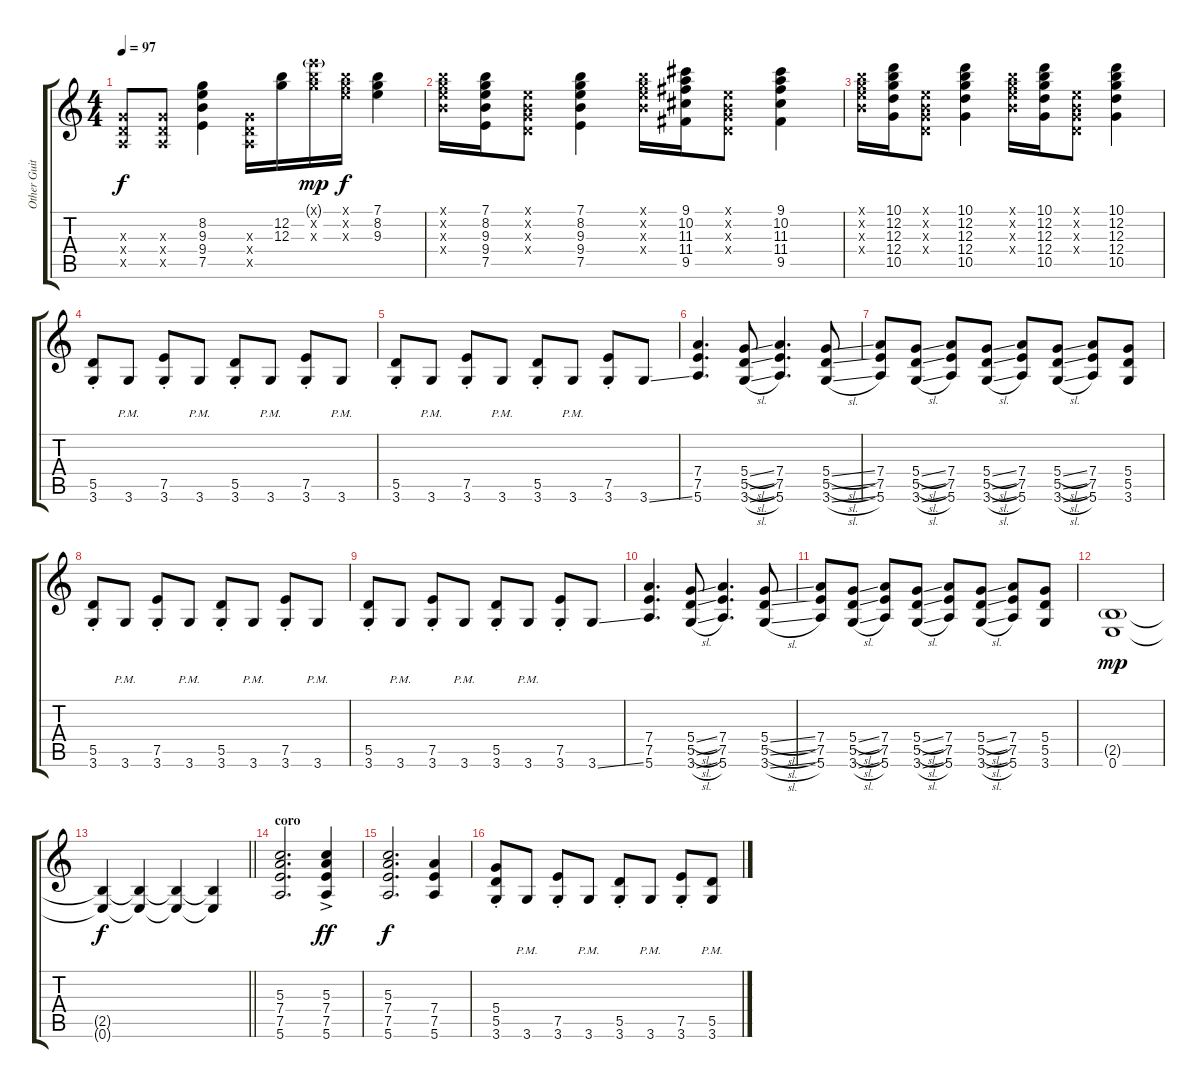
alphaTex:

\track ("Other Guitar" "Other Guit") {instrument overdrivenguitar}
\staff {score tabs}
\tuning (E4 B3 G3 D3 A2 E2) {hide}
\ts (4 4)
\tempo 97
\clef g2
\ks c
(0.3{x} 0.4{x} 0.5{x}).8{dy f} (0.3{x} 0.4{x} 0.5{x}).8 (8.2 9.3 9.4 7.5).4 (0.3{x} 0.4{x} 0.5{x}).16 (12.2 12.3).16 (12.1{g x} 12.2{x} 12.3{x}).16{dy mp} (7.1{x} 8.2{x} 9.3{x}).16{dy f} (7.1 8.2 9.3).4 |
(7.1{x} 8.2{x} 9.3{x} 9.4{x}).16 (7.1 8.2 9.3 9.4 7.5).16 (0.1{x} 0.2{x} 0.3{x} 0.4{x}).8 (7.1 8.2 9.3 9.4 7.5).4 (7.1{x} 8.2{x} 9.3{x} 9.4{x}).16 (9.1 10.2 11.3 11.4 9.5).16 (0.1{x} 0.2{x} 0.3{x} 0.4{x}).8 (9.1 10.2 11.3 11.4 9.5).4 |
(7.1{x} 8.2{x} 9.3{x} 9.4{x}).16 (10.1 12.2 12.3 12.4 10.5).16 (0.1{x} 0.2{x} 0.3{x} 0.4{x}).8 (10.1 12.2 12.3 12.4 10.5).4 (7.1{x} 8.2{x} 9.3{x} 9.4{x}).16 (10.1 12.2 12.3 12.4 10.5).16 (0.1{x} 0.2{x} 0.3{x} 0.4{x}).8 (10.1 12.2 12.3 12.4 10.5).4 |
(5.5{st} 3.6{st}).8 3.6{pm}.8 (7.5{st} 3.6{st}).8 3.6{pm}.8 (5.5{st} 3.6{st}).8 3.6{pm}.8 (7.5{st} 3.6{st}).8 3.6{pm}.8 |
(5.5{st} 3.6{st}).8 3.6{pm}.8 (7.5{st} 3.6{st}).8 3.6{pm}.8 (5.5{st} 3.6{st}).8 3.6{pm}.8 (7.5{st} 3.6{st}).8 3.6{ss}.8 |
(7.4 7.5 5.6).4{d} (5.4{sl} 5.5{sl} 3.6{sl}).8 (7.4 7.5 5.6).4{d} (5.4{sl} 5.5{sl} 3.6{sl}).8 |
(7.4 7.5 5.6).8 (5.4{sl} 5.5{sl} 3.6{sl}).8 (7.4 7.5 5.6).8 (5.4{sl} 5.5{sl} 3.6{sl}).8 (7.4 7.5 5.6).8 (5.4{sl} 5.5{sl} 3.6{sl}).8 (7.4 7.5 5.6).8 (5.4 5.5 3.6).8 |
(5.5{st} 3.6{st}).8 3.6{pm}.8 (7.5{st} 3.6{st}).8 3.6{pm}.8 (5.5{st} 3.6{st}).8 3.6{pm}.8 (7.5{st} 3.6{st}).8 3.6{pm}.8 |
(5.5{st} 3.6{st}).8 3.6{pm}.8 (7.5{st} 3.6{st}).8 3.6{pm}.8 (5.5{st} 3.6{st}).8 3.6{pm}.8 (7.5{st} 3.6{st}).8 3.6{ss}.8 |
(7.4 7.5 5.6).4{d} (5.4{sl} 5.5{sl} 3.6{sl}).8 (7.4 7.5 5.6).4{d} (5.4{sl} 5.5{sl} 3.6{sl}).8 |
(7.4 7.5 5.6).8 (5.4{sl} 5.5{sl} 3.6{sl}).8 (7.4 7.5 5.6).8 (5.4{sl} 5.5{sl} 3.6{sl}).8 (7.4 7.5 5.6).8 (5.4{sl} 5.5{sl} 3.6{sl}).8 (7.4 7.5 5.6).8 (5.4 5.5 3.6).8 |
(2.5{g} 0.6).1{dy mp} |
\barLineRight lightlight
(2.5{t} 0.6{t}).4{dy f} (2.5{t} 0.6{t}).4 (2.5{t} 0.6{t}).4 (2.5{t} 0.6{t}).4 |
\section ("" "coro")
(5.3 7.4 7.5 5.6).2{d} (5.3{ac} 7.4 7.5{ac} 5.6{ac}).4{dy ff} |
(5.3 7.4 7.5 5.6).2{d dy f} (7.4 7.5 5.6).4 |
(5.4 5.5{st} 3.6{st}).8 3.6{pm}.8 (7.5{st} 3.6{st}).8 3.6{pm}.8 (5.5{st} 3.6{st}).8 3.6{pm}.8 (7.5{st} 3.6{st}).8 (5.5 3.6{pm}).8
